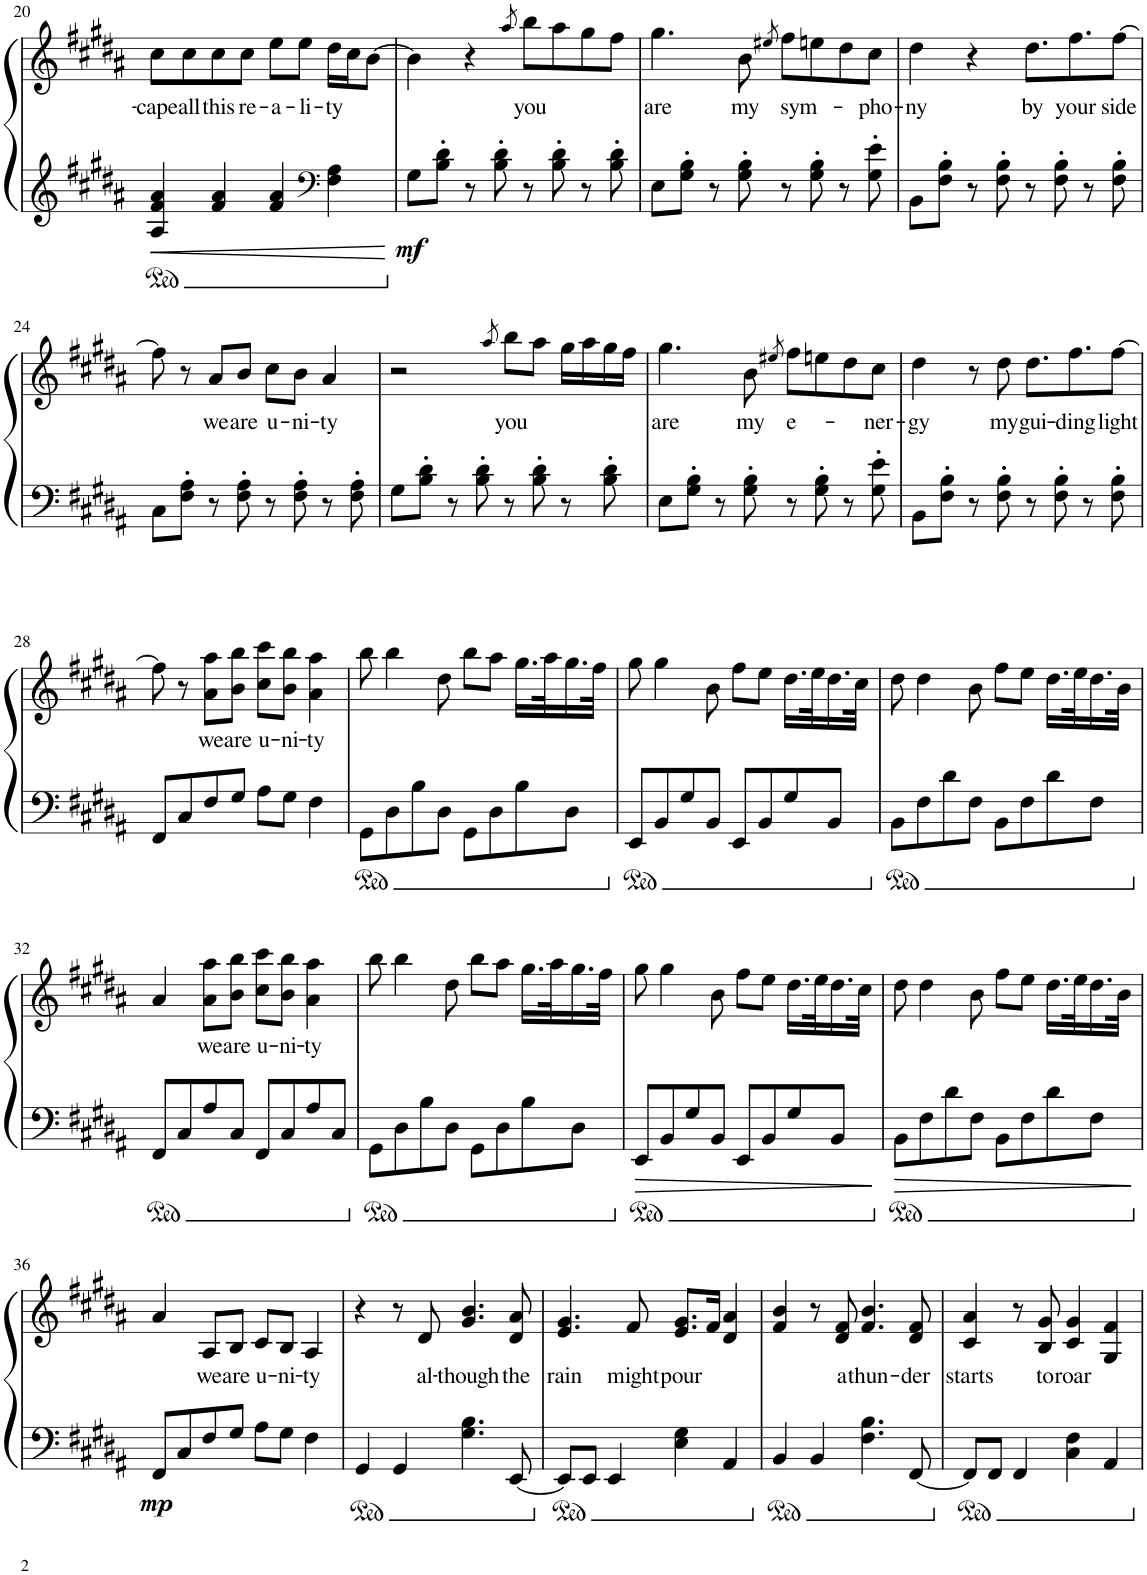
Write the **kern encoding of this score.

**kern	**kern	**text	**dynam
*part1	*part1	*part1	*part1
*staff2	*staff1	*staff1	*staff1/2
*I"Piano	*	*	*
*I'Pno.	*	*	*
!!LO:PB:g=z
*clefG2	*clefG2	*	*
*k[f#c#g#d#a#]	*k[f#c#g#d#a#]	*	*
*M4/4	*M4/4	*	*
=20	=20	=20	=20
!	!	!LO:LY:b	!
4A#/ 4f#/ 4a#/	8cc#\L	-cape	.
!	!	!LO:LY:b	!
.	8cc#\	all	.
!	!	!LO:LY:b	!
4f#/ 4a#/	8cc#\	this	.
!	!	!LO:LY:b	!
.	8cc#\J	re-	.
!	!	!LO:LY:b	!
4f#/ 4a#/	8ee\L	-a-	.
!	!	!LO:LY:b	!
.	8ee\J	-li-	.
*clefF4	*	*	*
!	!	!LO:LY:b	!
4F#\ 4A#\	16dd#\LL	-ty	.
.	16cc#\J	.	.
.	[8b\J	.	.
=21	=21	=21	=21
!	!	!	!LO:DY:b=2
8G#\L	4b\]	.	mf
8B\' 8d#\'J	.	.	.
8r	4r	.	.
8B\' 8d#\'	.	.	.
.	8qaa#/	.	.
!	!	!LO:LY:b	!
8r	8bb\L	you	.
8B\' 8d#\'	8aa#\	.	.
8r	8gg#\	.	.
8B\' 8d#\'	8ff#\J	.	.
=22	=22	=22	=22
!	!	!LO:LY:b	!
8E\L	4.gg#\	are	.
8G#\' 8B\'J	.	.	.
8r	.	.	.
!	!	!LO:LY:b	!
8G#\' 8B\'	8b\	my	.
.	8qee#X/	.	.
!	!	!LO:LY:b	!
8r	8ff#\L	sym-	.
8G#\' 8B\'	8een\	.	.
8r	8dd#\	.	.
!	!	!LO:LY:b	!
8G#\' 8e\'	8cc#\J	-pho-	.
=23	=23	=23	=23
!	!	!LO:LY:b	!
8BB\L	4dd#\	-ny	.
8F#\' 8B\'J	.	.	.
8r	4r	.	.
8F#\' 8B\'	.	.	.
!	!	!LO:LY:b	!
8r	8.dd#\L	by	.
8F#\' 8B\'	.	.	.
!	!	!LO:LY:b	!
.	8.ff#\	your	.
8r	.	.	.
!	!	!LO:LY:b	!
8F#\' 8B\'	[8ff#\J	side	.
!!LO:LB:g=z
=24	=24	=24	=24
8C#\L	8ff#\]	.	.
8F#\' 8A#\'J	8r	.	.
!	!	!LO:LY:b	!
8r	8a#/L	we	.
!	!	!LO:LY:b	!
8F#\' 8A#\'	8b/J	are	.
!	!	!LO:LY:b	!
8r	8cc#\L	u-	.
!	!	!LO:LY:b	!
8F#\' 8A#\'	8b\J	-ni-	.
!	!	!LO:LY:b	!
8r	4a#/	-ty	.
8F#\' 8A#\'	.	.	.
=25	=25	=25	=25
8G#\L	2r	.	.
8B\' 8d#\'J	.	.	.
8r	.	.	.
8B\' 8d#\'	.	.	.
.	8qaa#/	.	.
!	!	!LO:LY:b	!
8r	8bb\L	you	.
8B\' 8d#\'	8aa#\J	.	.
8r	16gg#\LL	.	.
.	16aa#\	.	.
8B\' 8d#\'	16gg#\	.	.
.	16ff#\JJ	.	.
=26	=26	=26	=26
!	!	!LO:LY:b	!
8E\L	4.gg#\	are	.
8G#\' 8B\'J	.	.	.
8r	.	.	.
!	!	!LO:LY:b	!
8G#\' 8B\'	8b\	my	.
.	8qee#X/	.	.
!	!	!LO:LY:b	!
8r	8ff#\L	e-	.
8G#\' 8B\'	8een\	.	.
8r	8dd#\	.	.
!	!	!LO:LY:b	!
8G#\' 8e\'	8cc#\J	-ner-	.
=27	=27	=27	=27
!	!	!LO:LY:b	!
8BB\L	4dd#\	-gy	.
8F#\' 8B\'J	.	.	.
8r	8r	.	.
!	!	!LO:LY:b	!
8F#\' 8B\'	8dd#\	my	.
!	!	!LO:LY:b	!
8r	8.dd#\L	gui-	.
8F#\' 8B\'	.	.	.
!	!	!LO:LY:b	!
.	8.ff#\	-ding	.
8r	.	.	.
!	!	!LO:LY:b	!
8F#\' 8B\'	[8ff#\J	light	.
!!LO:LB:g=z
=28	=28	=28	=28
8FF#/L	8ff#\]	.	.
8C#/	8r	.	.
!	!	!LO:LY:b	!
8F#/	8a#\ 8aa#\L	we	.
!	!	!LO:LY:b	!
8G#/J	8b\ 8bb\J	are	.
!	!	!LO:LY:b	!
8A#\L	8cc#\ 8ccc#\L	u-	.
!	!	!LO:LY:b	!
8G#\J	8b\ 8bb\J	-ni-	.
!	!	!LO:LY:b	!
4F#\	4a#\ 4aa#\	-ty	.
=29	=29	=29	=29
8GG#\L	8bb\	.	.
8D#\	4bb\	.	.
8B\	.	.	.
8D#\J	8dd#\	.	.
8GG#\L	8bb\L	.	.
8D#\	8aa#\J	.	.
8B\	16.gg#\LL	.	.
.	32aa#\K	.	.
8D#\J	16.gg#\	.	.
.	32ff#\JJk	.	.
=30	=30	=30	=30
8EE/L	8gg#\	.	.
8BB/	4gg#\	.	.
8G#/	.	.	.
8BB/J	8b\	.	.
8EE/L	8ff#\L	.	.
8BB/	8ee\J	.	.
8G#/	16.dd#\LL	.	.
.	32ee\K	.	.
8BB/J	16.dd#\	.	.
.	32cc#\JJk	.	.
=31	=31	=31	=31
8BB\L	8dd#\	.	.
8F#\	4dd#\	.	.
8d#\	.	.	.
8F#\J	8b\	.	.
8BB\L	8ff#\L	.	.
8F#\	8ee\J	.	.
8d#\	16.dd#\LL	.	.
.	32ee\K	.	.
8F#\J	16.dd#\	.	.
.	32b\JJk	.	.
!!LO:LB:g=z
=32	=32	=32	=32
8FF#/L	4a#/	.	.
8C#/	.	.	.
!	!	!LO:LY:b	!
8A#/	8a#\ 8aa#\L	we	.
!	!	!LO:LY:b	!
8C#/J	8b\ 8bb\J	are	.
!	!	!LO:LY:b	!
8FF#/L	8cc#\ 8ccc#\L	u-	.
!	!	!LO:LY:b	!
8C#/	8b\ 8bb\J	-ni-	.
!	!	!LO:LY:b	!
8A#/	4a#\ 4aa#\	-ty	.
8C#/J	.	.	.
=33	=33	=33	=33
8GG#\L	8bb\	.	.
8D#\	4bb\	.	.
8B\	.	.	.
8D#\J	8dd#\	.	.
8GG#\L	8bb\L	.	.
8D#\	8aa#\J	.	.
8B\	16.gg#\LL	.	.
.	32aa#\K	.	.
8D#\J	16.gg#\	.	.
.	32ff#\JJk	.	.
=34	=34	=34	=34
8EE/L	8gg#\	.	.
8BB/	4gg#\	.	.
8G#/	.	.	.
8BB/J	8b\	.	.
8EE/L	8ff#\L	.	.
8BB/	8ee\J	.	.
8G#/	16.dd#\LL	.	.
.	32ee\K	.	.
8BB/J	16.dd#\	.	.
.	32cc#\JJk	.	.
=35	=35	=35	=35
8BB\L	8dd#\	.	.
8F#\	4dd#\	.	.
8d#\	.	.	.
8F#\J	8b\	.	.
8BB\L	8ff#\L	.	.
8F#\	8ee\J	.	.
8d#\	16.dd#\LL	.	.
.	32ee\K	.	.
8F#\J	16.dd#\	.	.
.	32b\JJk	.	.
!!LO:LB:g=z
=36	=36	=36	=36
!	!	!	!LO:DY:b=2
8FF#/L	4a#/	.	mp
8C#/	.	.	.
!	!	!LO:LY:b	!
8F#/	8A#/L	we	.
!	!	!LO:LY:b	!
8G#/J	8B/J	are	.
!	!	!LO:LY:b	!
8A#\L	8c#/L	u-	.
!	!	!LO:LY:b	!
8G#\J	8B/J	-ni-	.
!	!	!LO:LY:b	!
4F#\	4A#/	-ty	.
=37	=37	=37	=37
4GG#/	4r	.	.
4GG#/	8r	.	.
!	!	!LO:LY:b	!
.	8d#/	al-	.
!	!	!LO:LY:b	!
4.G#\ 4.B\	4.g#/ 4.b/	-though	.
!	!	!LO:LY:b	!
[8EE/	8d#/ 8a#/	the	.
=38	=38	=38	=38
!	!	!LO:LY:b	!
8EE/L]	4.e/ 4.g#/	rain	.
8EE/J	.	.	.
4EE/	.	.	.
!	!	!LO:LY:b	!
.	8f#/	might	.
!	!	!LO:LY:b	!
4E\ 4G#\	8.e/ 8.g#/L	pour	.
.	16f#/Jk	.	.
4AA#/	4d#/ 4a#/	.	.
=39	=39	=39	=39
4BB/	4f#/ 4b/	.	.
4BB/	8r	.	.
!	!	!LO:LY:b	!
.	8d#/ 8f#/	a	.
!	!	!LO:LY:b	!
4.F#\ 4.B\	4.f#/ 4.b/	thun-	.
!	!	!LO:LY:b	!
[8FF#/	8d#/ 8f#/	-der	.
=40	=40	=40	=40
!	!	!LO:LY:b	!
8FF#/L]	4c#/ 4a#/	starts	.
8FF#/J	.	.	.
4FF#/	8r	.	.
!	!	!LO:LY:b	!
.	8B/ 8g#/	to	.
!	!	!LO:LY:b	!
4C#\ 4F#\	4c#/ 4g#/	roar	.
4AA#/	4G#/ 4f#/	.	.
=	=	=	=
*-	*-	*-	*-
